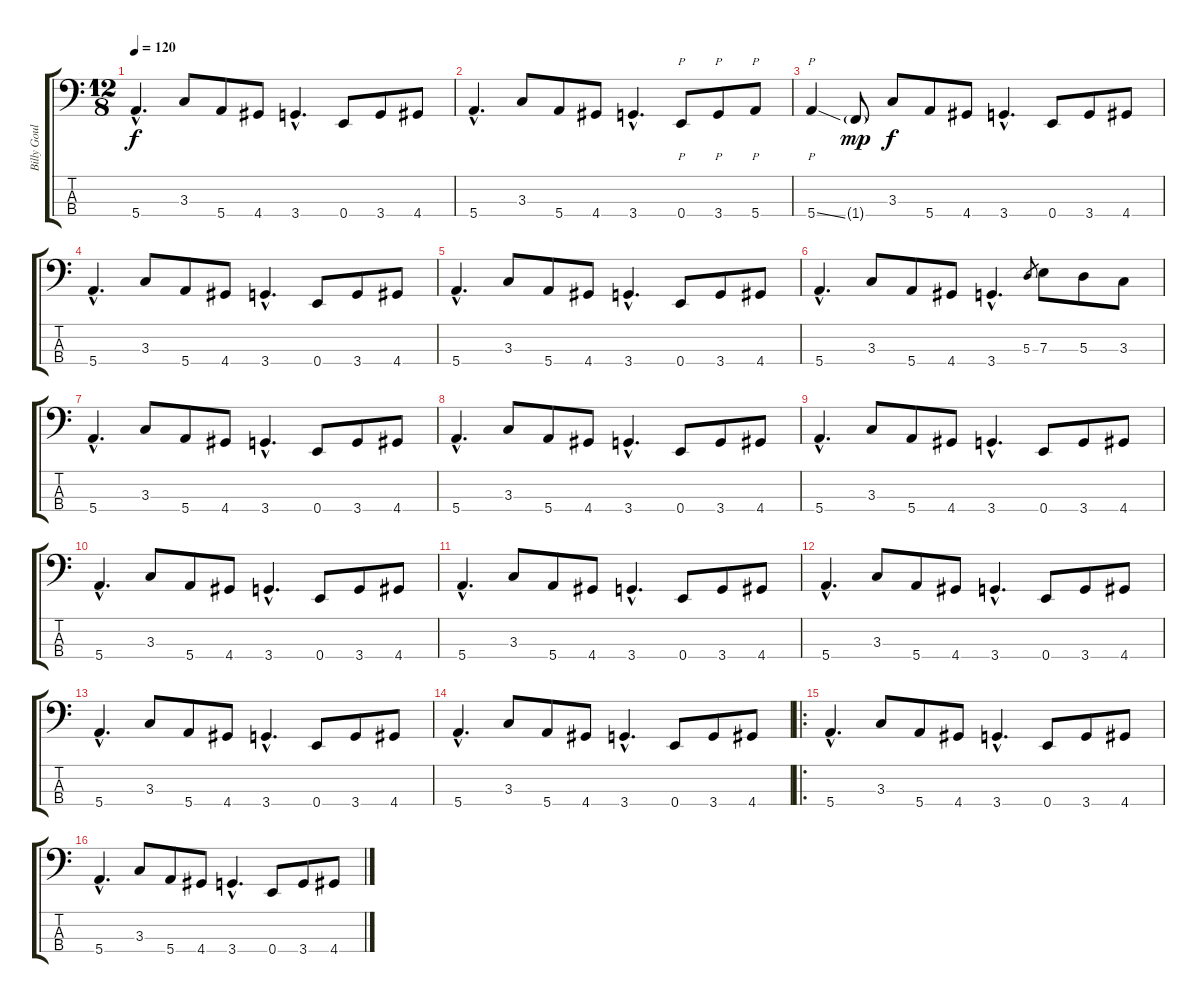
\track ("Billy Gould" "Billy Goul") {instrument fretlessbass}
\staff {score tabs}
\tuning (G2 D2 A1 E1) {hide}
\ts (12 8)
\tempo 120
\clef f4
\ks c
5.4{hac}.4{d dy f} 3.3.8 5.4.8 4.4.8 3.4{hac}.4{d} 0.4.8 3.4.8 4.4.8 |
5.4{hac}.4{d} 3.3.8 5.4.8 4.4.8 3.4{hac}.4{d} 0.4.8{p instrument slapbass2} 3.4.8{p} 5.4.8{p} |
5.4{ss}.4{p} 1.4{g}.8{dy mp instrument fretlessbass} 3.3.8{dy f} 5.4.8 4.4.8 3.4{hac}.4{d} 0.4.8 3.4.8 4.4.8 |
5.4{hac}.4{d} 3.3.8 5.4.8 4.4.8 3.4{hac}.4{d} 0.4.8 3.4.8 4.4.8 |
5.4{hac}.4{d} 3.3.8 5.4.8 4.4.8 3.4{hac}.4{d} 0.4.8 3.4.8 4.4.8 |
5.4{hac}.4{d} 3.3.8 5.4.8 4.4.8 3.4{hac}.4{d} 5.3.8{gr} 7.3.8 5.3.8 3.3.8 |
5.4{hac}.4{d} 3.3.8 5.4.8 4.4.8 3.4{hac}.4{d} 0.4.8 3.4.8 4.4.8 |
5.4{hac}.4{d} 3.3.8 5.4.8 4.4.8 3.4{hac}.4{d} 0.4.8 3.4.8 4.4.8 |
5.4{hac}.4{d} 3.3.8 5.4.8 4.4.8 3.4{hac}.4{d} 0.4.8 3.4.8 4.4.8 |
5.4{hac}.4{d} 3.3.8 5.4.8 4.4.8 3.4{hac}.4{d} 0.4.8 3.4.8 4.4.8 |
5.4{hac}.4{d} 3.3.8 5.4.8 4.4.8 3.4{hac}.4{d} 0.4.8 3.4.8 4.4.8 |
5.4{hac}.4{d} 3.3.8 5.4.8 4.4.8 3.4{hac}.4{d} 0.4.8 3.4.8 4.4.8 |
5.4{hac}.4{d} 3.3.8 5.4.8 4.4.8 3.4{hac}.4{d} 0.4.8 3.4.8 4.4.8 |
5.4{hac}.4{d} 3.3.8 5.4.8 4.4.8 3.4{hac}.4{d} 0.4.8 3.4.8 4.4.8 |
\ro
5.4{hac}.4{d} 3.3.8 5.4.8 4.4.8 3.4{hac}.4{d} 0.4.8 3.4.8 4.4.8 |
5.4{hac}.4{d} 3.3.8 5.4.8 4.4.8 3.4{hac}.4{d} 0.4.8 3.4.8 4.4.8
